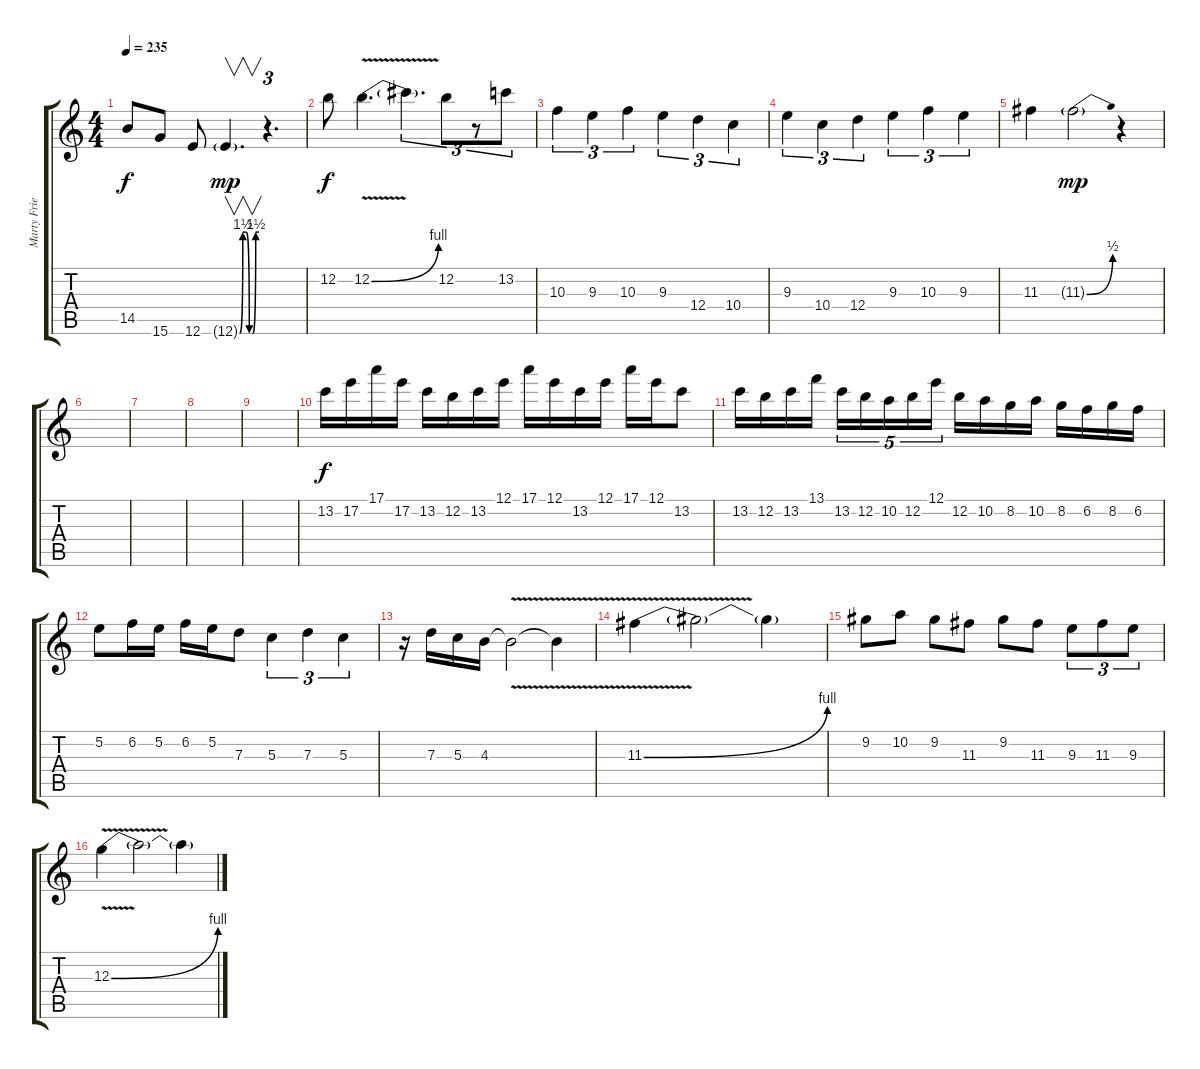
\track ("Marty Friedman" "Marty Frie") {instrument distortionguitar}
\staff {score tabs}
\tuning (E4 B3 G3 D3 A2 E2) {hide}
\ts (4 4)
\tempo 235
\clef g2
\ks c
14.5.8{dy f} 15.6.8 12.6.8 12.6{be (custom 0 0 10 6 20 6 30 0 40 0 50 6 60 6) g}.4{v d dy mp} r.4{d tu (3 2)} |
12.2.8{dy f} 12.2{be (bend 0 0 60 4) v}.4{d} 12.2{t}.4{d tu (3 2)} 12.2.8{tu (3 2)} r.8{tu (3 2)} 13.2.8{tu (3 2)} |
10.3.4{tu (3 2)} 9.3.4{tu (3 2)} 10.3.4{tu (3 2)} 9.3.4{tu (3 2)} 12.4.4{tu (3 2)} 10.4.4{tu (3 2)} |
9.3.4{tu (3 2)} 10.4.4{tu (3 2)} 12.4.4{tu (3 2)} 9.3.4{tu (3 2)} 10.3.4{tu (3 2)} 9.3.4{tu (3 2)} |
11.3.4 11.3{be (bend 0 0 60 2) g}.2{dy mp} r.4 |
|
|
|
|
13.2.16{dy f} 17.2.16 17.1.16 17.2.16 13.2.16 12.2.16 13.2.16 12.1.16 17.1.16 12.1.16 13.2.16 12.1.16 17.1.16 12.1.16 13.2.8 |
13.2.16 12.2.16 13.2.16 13.1.16 13.2.16{tu (5 4)} 12.2.16{tu (5 4)} 10.2.16{tu (5 4)} 12.2.16{tu (5 4)} 12.1.16{tu (5 4)} 12.2.16 10.2.16 8.2.16 10.2.16 8.2.16 6.2.16 8.2.16 6.2.16 |
5.2.8 6.2.16 5.2.16 6.2.16 5.2.16 7.3.8 5.3.4{tu (3 2)} 7.3.4{tu (3 2)} 5.3.4{tu (3 2)} |
r.16 7.3.16 5.3.16 4.3.16 4.3{v t}.2 4.3{t}.4 |
11.3{be (bend 0 0 60 4) v}.4 11.3{t}.2 11.3{t}.4 |
9.2.8 10.2.8 9.2.8 11.3.8 9.2.8 11.3.8 9.3.8{tu (3 2)} 11.3.8{tu (3 2)} 9.3.8{tu (3 2)} |
12.3{be (bend 0 0 60 4) v}.4 12.3{t}.2 12.3{t}.4
